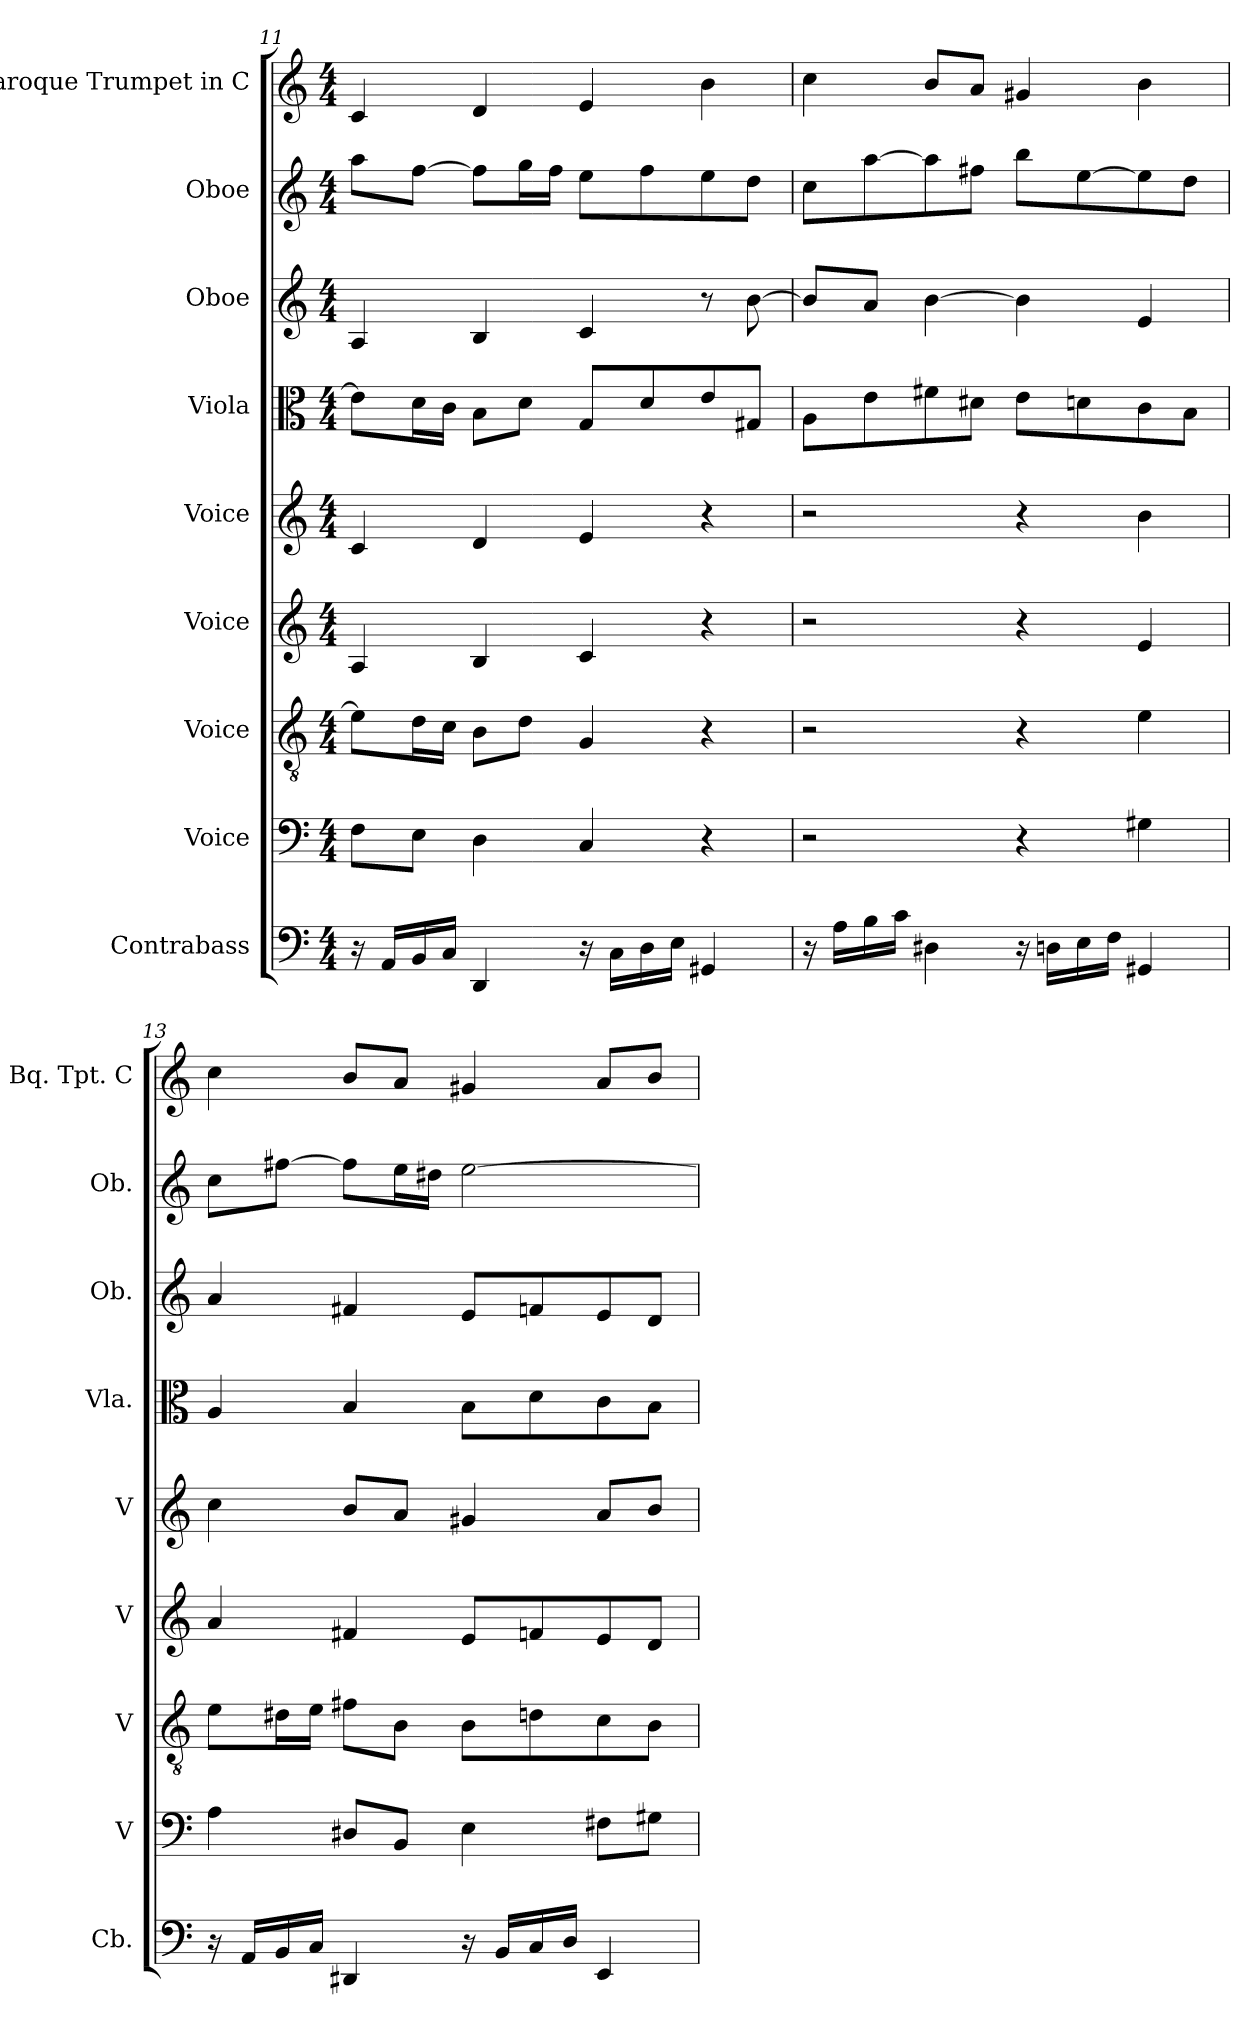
**kern	**kern	**kern	**kern	**kern	**kern	**kern	**kern	**kern
*part9	*part8	*part7	*part6	*part5	*part4	*part3	*part2	*part1
*staff9	*staff8	*staff7	*staff6	*staff5	*staff4	*staff3	*staff2	*staff1
*I"Contrabass	*I"Voice	*I"Voice	*I"Voice	*I"Voice	*I"Viola	*I"Oboe	*I"Oboe	*I"Baroque Trumpet in C
*I'Cb.	*I'V	*I'V	*I'V	*I'V	*I'Vla.	*I'Ob.	*I'Ob.	*I'Bq. Tpt. C
*clefF4	*clefF4	*clefGv2	*clefG2	*clefG2	*clefC3	*clefG2	*clefG2	*clefG2
*ITrd7c12	*	*	*	*	*	*	*	*
*k[]	*k[]	*k[]	*k[]	*k[]	*k[]	*k[]	*k[]	*k[]
*M4/4	*M4/4	*M4/4	*M4/4	*M4/4	*M4/4	*M4/4	*M4/4	*M4/4
=11	=11	=11	=11	=11	=11	=11	=11	=11
16r	8F\L	8e\L]	4A/	4c/	8e\L]	4A/	8aa\L	4c/
16AAA/LL	.	.	.	.	.	.	.	.
16BBB/	8E\J	16d\L	.	.	16d\L	.	[8ff\J	.
16CC/JJ	.	16c\JJ	.	.	16c\JJ	.	.	.
4DDD/	4D\	8B\L	4B/	4d/	8B\L	4B/	8ff\L]	4d/
.	.	8d\J	.	.	8d\J	.	16gg\L	.
.	.	.	.	.	.	.	16ff\JJ	.
16r	4C/	4G/	4c/	4e/	8G/L	4c/	8ee\L	4e/
16CC\LL	.	.	.	.	.	.	.	.
16DD\	.	.	.	.	8d/	.	8ff\	.
16EE\JJ	.	.	.	.	.	.	.	.
4GGG#X/	4r	4r	4r	4r	8e/	8r	8ee\	4b\
.	.	.	.	.	8G#X/J	[8b\	8dd\J	.
!!LO:PB:g=z
=12	=12	=12	=12	=12	=12	=12	=12	=12
16r	2r	2r	2r	2r	8A\L	8b/L]	8cc\L	4cc\
16AA\LL	.	.	.	.	.	.	.	.
16BB\	.	.	.	.	8e\	8a/J	[8aa\	.
16C\JJ	.	.	.	.	.	.	.	.
4DD#X\	.	.	.	.	8f#X\	[4b\	8aa\]	8b/L
.	.	.	.	.	8d#X\J	.	8ff#X\J	8a/J
16r	4r	4r	4r	4r	8e\L	4b\]	8bb\L	4g#X/
16DDn\LL	.	.	.	.	.	.	.	.
16EE\	.	.	.	.	8dn\	.	[8ee\	.
16FF\JJ	.	.	.	.	.	.	.	.
4GGG#X/	4G#X\	4e\	4e/	4b\	8c\	4e/	8ee\]	4b\
.	.	.	.	.	8B\J	.	8dd\J	.
=13	=13	=13	=13	=13	=13	=13	=13	=13
16r	4A\	8e\L	4a/	4cc\	4A/	4a/	8cc\L	4cc\
16AAA/LL	.	.	.	.	.	.	.	.
16BBB/	.	16d#X\L	.	.	.	.	[8ff#X\J	.
16CC/JJ	.	16e\JJ	.	.	.	.	.	.
4DDD#X/	8D#X/L	8f#X\L	4f#X/	8b/L	4B/	4f#X/	8ff#\L]	8b/L
.	8BB/J	8B\J	.	8a/J	.	.	16ee\L	8a/J
.	.	.	.	.	.	.	16dd#X\JJ	.
16r	4E\	8B\L	8e/L	4g#X/	8B\L	8e/L	[2ee\	4g#X/
16BBB/LL	.	.	.	.	.	.	.	.
16CC/	.	8dn\	8fn/	.	8d\	8fn/	.	.
16DD/JJ	.	.	.	.	.	.	.	.
4EEE/	8F#X\L	8c\	8e/	8a/L	8c\	8e/	.	8a/L
.	8G#X\J	8B\J	8d/J	8b/J	8B\J	8d/J	.	8b/J
=	=	=	=	=	=	=	=	=
*-	*-	*-	*-	*-	*-	*-	*-	*-
